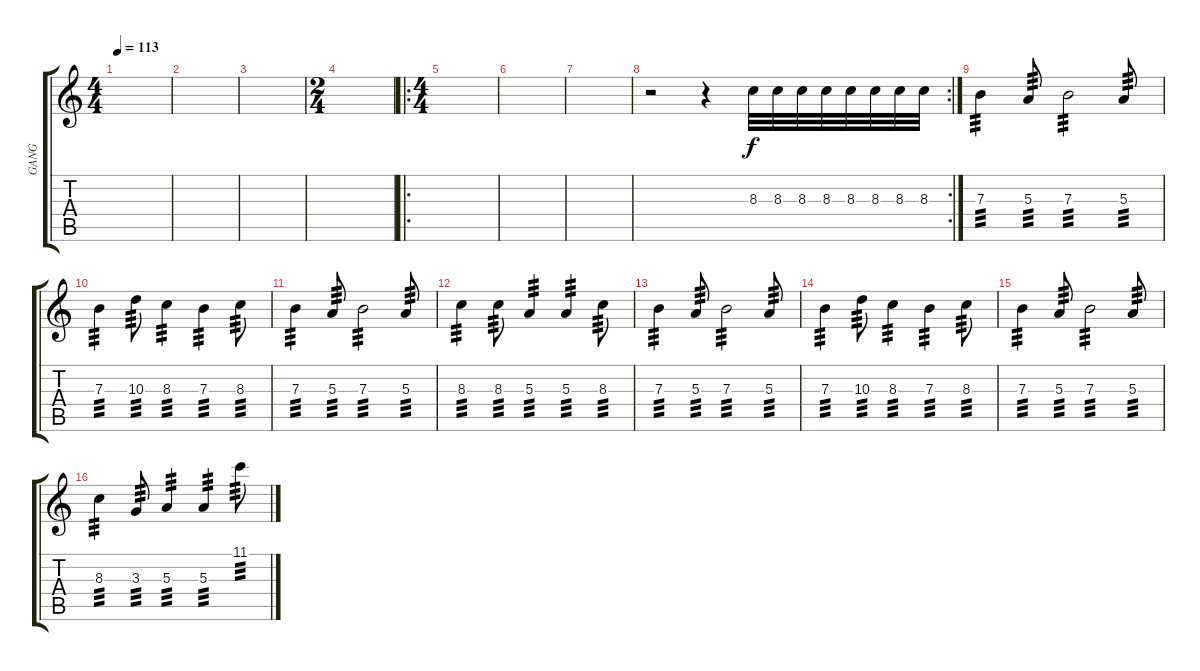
\track ("GANG" "GANG") {instrument distortionguitar}
\staff {score tabs}
\tuning (Db4 Ab3 E3 B2 Gb2 B1) {hide}
\ts (4 4)
\tempo 113
\clef g2
\ks c
|
|
|
\ts (2 4)
|
\ro
\ts (4 4)
|
|
|
\rc 2
r.2 r.4 8.3.32 8.3.32 8.3.32 8.3.32 8.3.32 8.3.32 8.3.32 8.3.32 |
7.3.4{tp 3} 5.3.8{tp 3} 7.3.2{tp 3} 5.3.8{tp 3} |
7.3.4{tp 3} 10.3.8{tp 3} 8.3.4{tp 3} 7.3.4{tp 3} 8.3.8{tp 3} |
7.3.4{tp 3} 5.3.8{tp 3} 7.3.2{tp 3} 5.3.8{tp 3} |
8.3.4{tp 3} 8.3.8{tp 3} 5.3.4{tp 3} 5.3.4{tp 3} 8.3.8{tp 3} |
7.3.4{tp 3} 5.3.8{tp 3} 7.3.2{tp 3} 5.3.8{tp 3} |
7.3.4{tp 3} 10.3.8{tp 3} 8.3.4{tp 3} 7.3.4{tp 3} 8.3.8{tp 3} |
7.3.4{tp 3} 5.3.8{tp 3} 7.3.2{tp 3} 5.3.8{tp 3} |
8.3.4{tp 3} 3.3.8{tp 3} 5.3.4{tp 3} 5.3.4{tp 3} 11.1.8{tp 3}
